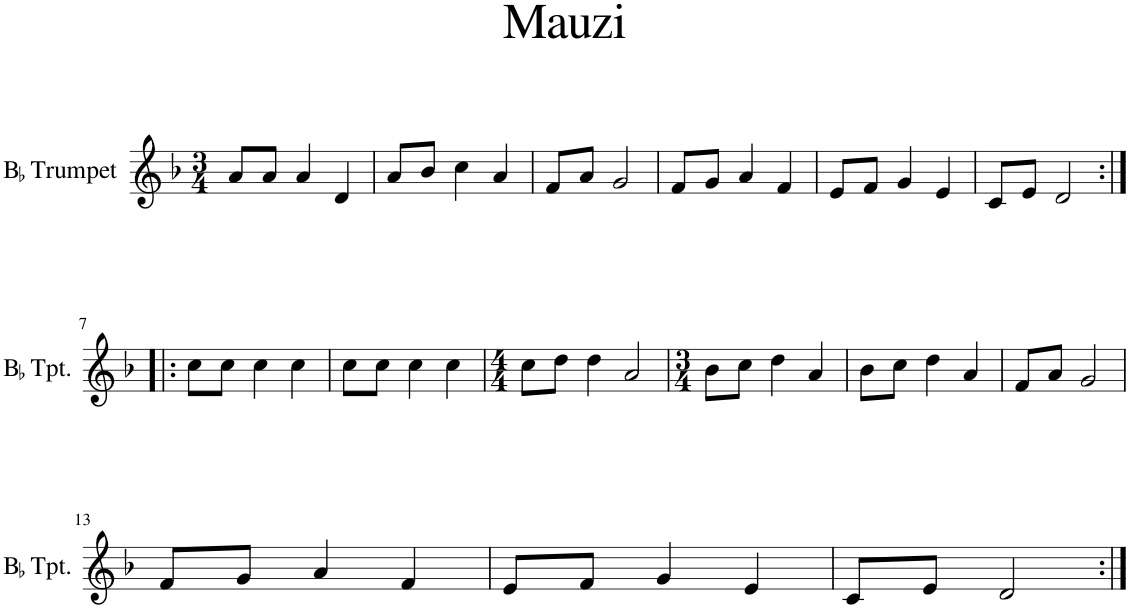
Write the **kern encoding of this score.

**kern
*part1
*staff1
*I"BaccidentalFlat Trumpet
*I'BaccidentalFlat Tpt.
*clefG2
*Trd1c2
*k[b-]
*M3/4
=1
8a/L
8a/J
4a/
4d/
=2
8a/L
8b-/J
4cc\
4a/
=3
8f/L
8a/J
2g/
=4
8f/L
8g/J
4a/
4f/
=5
8e/L
8f/J
4g/
4e/
=6
8c/L
8e/J
2d/
!!LO:LB:g=z
=7:|!|:
8cc\L
8cc\J
4cc\
4cc\
=8
8cc\L
8cc\J
4cc\
4cc\
=9
*M4/4
8cc\L
8dd\J
4dd\
2a/
=10
*M3/4
8b-\L
8cc\J
4dd\
4a/
=11
8b-\L
8cc\J
4dd\
4a/
=12
8f/L
8a/J
2g/
!!LO:LB:g=z
=13
8f/L
8g/J
4a/
4f/
=14
8e/L
8f/J
4g/
4e/
=15
8c/L
8e/J
2d/
=:|!
*-
